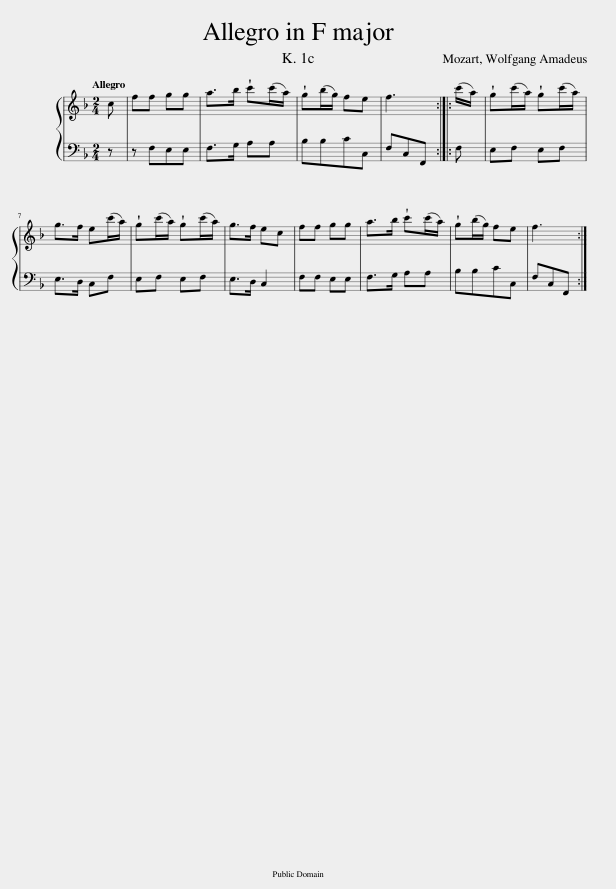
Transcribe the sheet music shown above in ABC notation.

X:1
%%score { 1 | 2 }
L:1/8
Q:1/4=90
M:2/4
I:linebreak $
K:F
V:1 treble
V:2 bass
V:1
 c | ff gg | a>b !wedge!c'(c'/a/) | !wedge!g(b/g/) fe | f3 :: %5
 (c'/a/) | !wedge!g(c'/a/) !wedge!g(c'/a/) |$ g>f e(c'/a/) | !wedge!g(c'/a/) !wedge!g(c'/a/) | g>f ec | %10
 ff gg | a>b !wedge!c'(c'/a/) | !wedge!g(b/g/) fe | f3 :| %14
V:2
 z | z F,E,E, | F,>G, A,A, | B,B,CC, | F,C,F,, :: %5
 F, | E,F, E,F, |$ E,>D, C,F, | E,F, E,F, | E,>D, C,2 | %10
 F,F, E,E, | F,>G, A,A, | B,B,CC, | F,C,F,, :| %14
